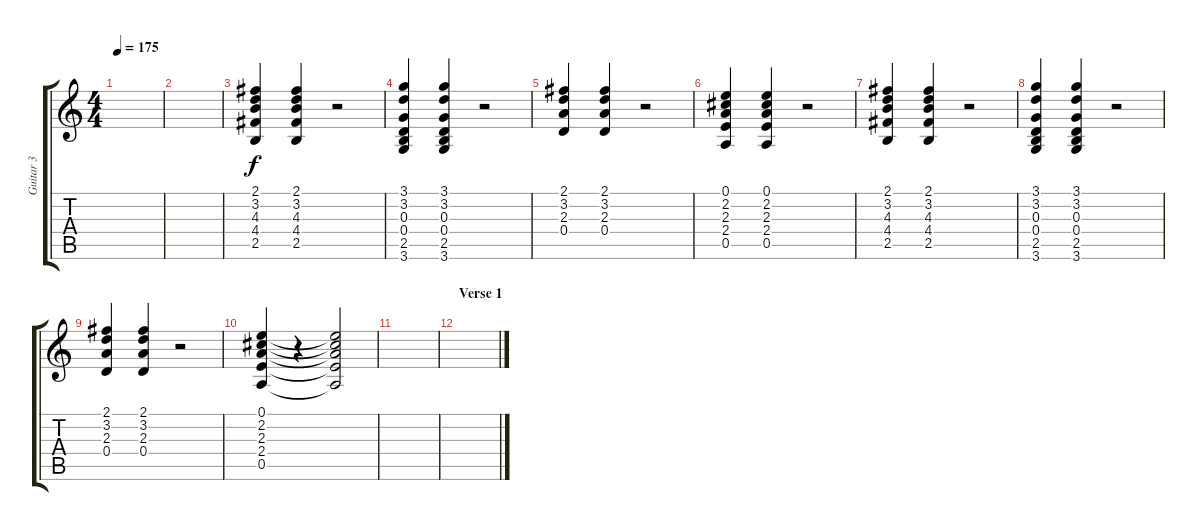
\track ("Guitar 3" "Guitar 3") {instrument overdrivenguitar}
\staff {score tabs}
\tuning (E4 B3 G3 D3 A2 E2) {hide}
\ts (4 4)
\tempo 175
\clef g2
\ks c
|
|
(2.1 3.2 4.3 4.4 2.5).4 (2.1 3.2 4.3 4.4 2.5).4 r.2 |
(3.1 3.2 0.3 0.4 2.5 3.6).4 (3.1 3.2 0.3 0.4 2.5 3.6).4 r.2 |
(2.1 3.2 2.3 0.4).4 (2.1 3.2 2.3 0.4).4 r.2 |
(0.1 2.2 2.3 2.4 0.5).4 (0.1 2.2 2.3 2.4 0.5).4 r.2 |
(2.1 3.2 4.3 4.4 2.5).4 (2.1 3.2 4.3 4.4 2.5).4 r.2 |
(3.1 3.2 0.3 0.4 2.5 3.6).4 (3.1 3.2 0.3 0.4 2.5 3.6).4 r.2 |
(2.1 3.2 2.3 0.4).4 (2.1 3.2 2.3 0.4).4 r.2 |
(0.1 2.2 2.3 2.4 0.5).4 r.4 (0.1{t} 2.2{t} 2.3{t} 2.4{t} 0.5{t}).2 |
|
\section ("" "Verse 1")
